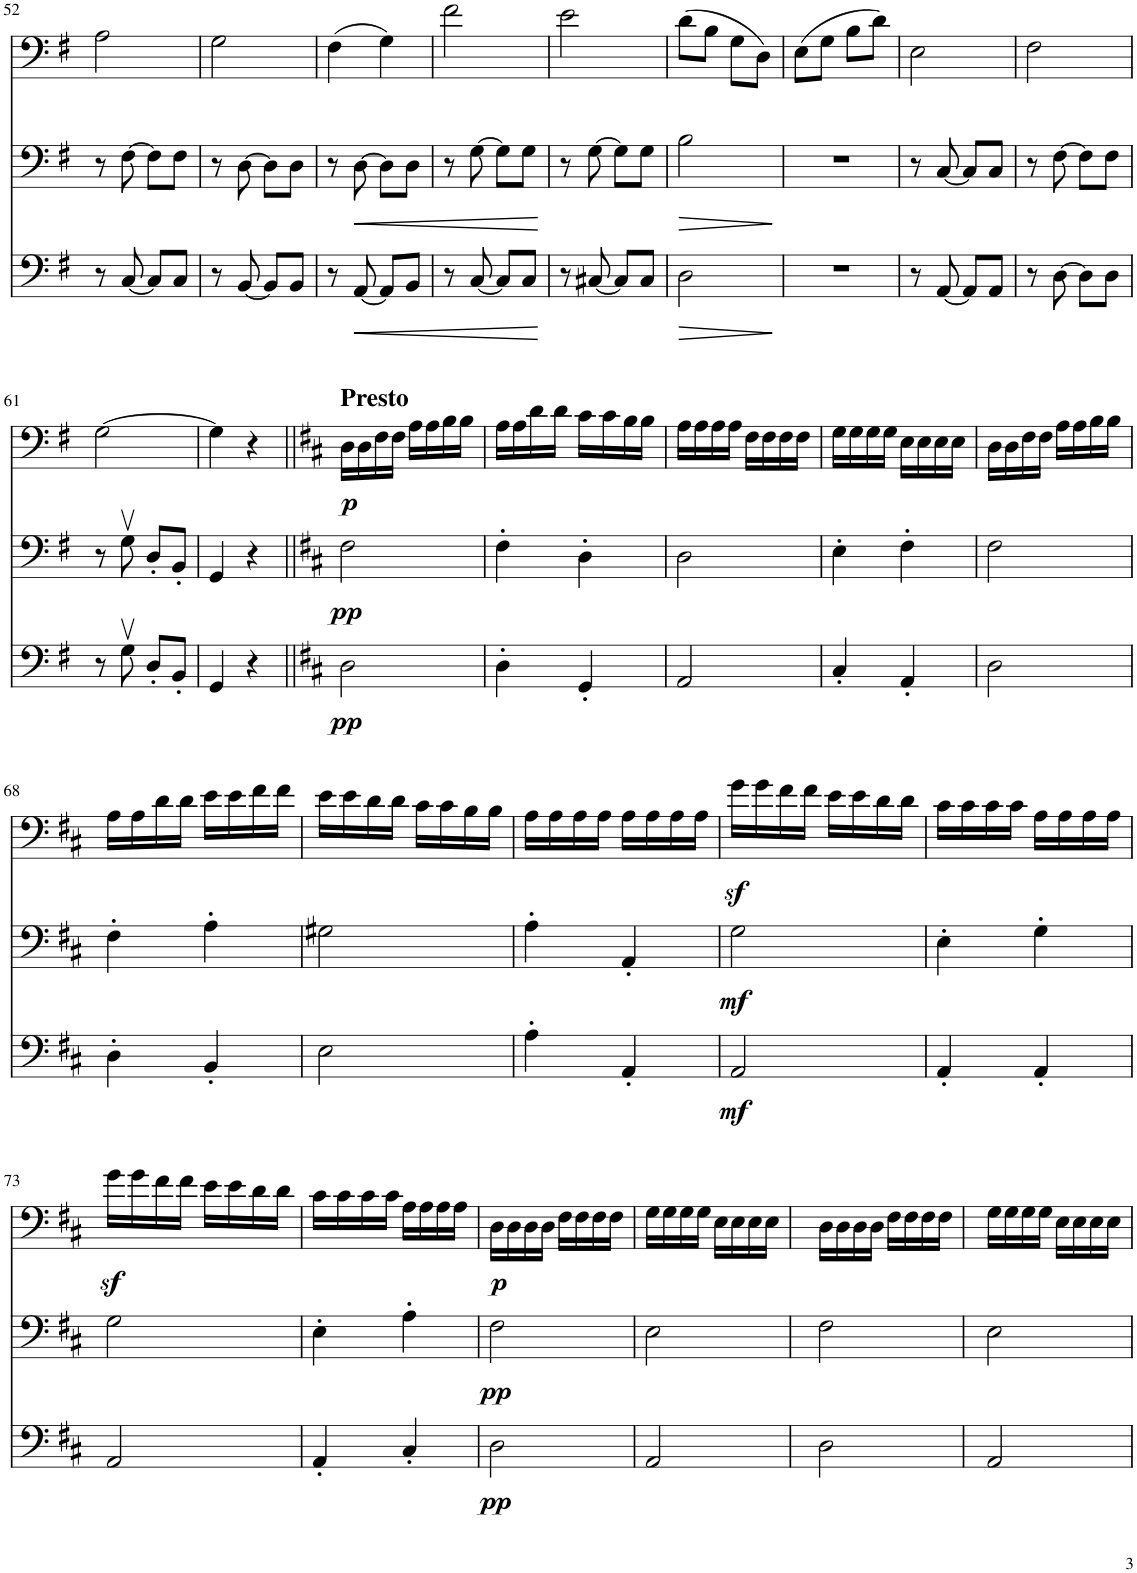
**kern	**kern	**kern	**dynam	**kern	**dynam	**kern	**dynam
*part4	*part4	*part3	*part3	*part2	*part2	*part1	*part1
*staff5	*staff4	*staff3	*staff3	*staff2	*staff2	*staff1	*staff1
*I"Piano	*	*I"Cello 3	*	*I"Cello 2	*	*I"Cello 1	*
*I'Pno	*	*	*	*	*	*	*
!!LO:PB:g=z
*clefF4	*clefG2	*clefF4	*	*clefF4	*	*clefF4	*
*k[f#]	*k[f#]	*k[f#]	*	*k[f#]	*	*k[f#]	*
*M2/4	*M2/4	*M2/4	*	*M2/4	*	*M2/4	*
=52	=52	=52	=52	=52	=52	=52	=52
2C	8r	8r	.	8r	.	2A\	.
.	4d 4f# 4a	[8C/	.	[8F#\	.	.	.
.	.	8C/L]	.	8F#\L]	.	.	.
.	8d 8f# 8a	8C/J	.	8F#\J	.	.	.
=53	=53	=53	=53	=53	=53	=53	=53
2BB	8r	8r	.	8r	.	2G\	.
.	4d 4g	[8BB/	.	[8D\	.	.	.
.	.	8BB/L]	.	8D\L]	.	.	.
.	8d 8g	8BB/J	.	8D\J	.	.	.
=54	=54	=54	=54	=54	=54	=54	=54
4AA	8r	8r	.	8r	.	(4F#\	.
!	!	!	!LO:HP:b	!	!LO:HP:b	!	!
.	4d 4f#	[8AA/	<	[8D\	<	.	.
4BB	.	8AA/L]	.	8D\L]	.	4G\)	.
.	8d 8g	8BB/J	.	8D\J	.	.	.
=55	=55	=55	=55	=55	=55	=55	=55
2C	8r	8r	.	8r	.	2f#\	.
.	4e 4g 4cc	[8C/	.	[8G\	.	.	.
.	.	8C/L]	.	8G\L]	.	.	.
.	8e 8g 8cc	8C/J	.	8G\J	.	.	.
.	.	.	[	.	[	.	.
=56	=56	=56	=56	=56	=56	=56	=56
2C#X	8r	8r	.	8r	.	2e\	.
.	4e 4g#X 4a	[8C#X/	.	[8G\	.	.	.
.	.	8C#/L]	.	8G\L]	.	.	.
.	8e 8g# 8a	8C#/J	.	8G\J	.	.	.
=57	=57	=57	=57	=57	=57	=57	=57
!	!	!	!LO:HP:b	!	!LO:HP:b	!	!
2D	[2g [2b [2dd	2D\	>	2B\	>	(8d\L	.
.	.	.	.	.	.	8B\J	.
.	.	.	.	.	.	8G\L	.
.	.	.	.	.	.	8D\J)	.
.	.	.	]	.	]	.	.
=58	=58	=58	=58	=58	=58	=58	=58
2D	2g] 2b] 2dd]	2r	.	2r	.	(8E\L	.
.	.	.	.	.	.	8G\J	.
.	.	.	.	.	.	8B\L	.
.	.	.	.	.	.	8d\J)	.
=59	=59	=59	=59	=59	=59	=59	=59
2AA	8r	8r	.	8r	.	2E\	.
.	4A 4c 4e	[8AA/	.	[8C/	.	.	.
.	.	8AA/L]	.	8C/L]	.	.	.
.	8A 8c 8e	8AA/J	.	8C/J	.	.	.
=60	=60	=60	=60	=60	=60	=60	=60
2DD	8r	8r	.	8r	.	2F#\	.
.	4c 4d 4f#	[8D\	.	[8F#\	.	.	.
.	.	8D\L]	.	8F#\L]	.	.	.
.	8c 8d 8f#	8D\J	.	8F#\J	.	.	.
!!LO:LB:g=z
=61	=61	=61	=61	=61	=61	=61	=61
2GG	8r	8r	.	8r	.	[2G\	.
.	8B 8d 8g	8Gv\	.	8Gv\	.	.	.
.	8d/ 8g/ 8b/L	8D'/L	.	8D'/L	.	.	.
.	8g/ 8b/ 8dd/J	8BB'/J	.	8BB'/J	.	.	.
=62	=62	=62	=62	=62	=62	=62	=62
4GG	4b 4dd 4gg	4GG/	.	4GG/	.	4G\]	.
4r	4r	4r	.	4r	.	4r	.
=63||	=63||	=63||	=63||	=63||	=63||	=63||	=63||
*k[f#c#]	*k[f#c#]	*k[f#c#]	*	*k[f#c#]	*	*k[f#c#]	*
!	!	!	!	!	!	!LO:TX:a:B:t=Presto	!
!	!	!	!LO:DY:b	!	!LO:DY:b	!	!LO:DY:b
2D	2f# 2a	2D\	pp	2F#\	pp	16D\LL	p
.	.	.	.	.	.	16D\	.
.	.	.	.	.	.	16F#\	.
.	.	.	.	.	.	16F#\JJ	.
.	.	.	.	.	.	16A\LL	.
.	.	.	.	.	.	16A\	.
.	.	.	.	.	.	16B\	.
.	.	.	.	.	.	16B\JJ	.
=64	=64	=64	=64	=64	=64	=64	=64
4D	4f# 4a	4D'\	.	4F#'\	.	16A\LL	.
.	.	.	.	.	.	16A\	.
.	.	.	.	.	.	16d\	.
.	.	.	.	.	.	16d\JJ	.
4GG	4g 4b	4GG'/	.	4D'\	.	16c#\LL	.
.	.	.	.	.	.	16c#\	.
.	.	.	.	.	.	16B\	.
.	.	.	.	.	.	16B\JJ	.
=65	=65	=65	=65	=65	=65	=65	=65
2AA	2d 2f#	2AA/	.	2D\	.	16A\LL	.
.	.	.	.	.	.	16A\	.
.	.	.	.	.	.	16A\	.
.	.	.	.	.	.	16A\JJ	.
.	.	.	.	.	.	16F#\LL	.
.	.	.	.	.	.	16F#\	.
.	.	.	.	.	.	16F#\	.
.	.	.	.	.	.	16F#\JJ	.
=66	=66	=66	=66	=66	=66	=66	=66
4C#	2g 2a	4C#'/	.	4E'\	.	16G\LL	.
.	.	.	.	.	.	16G\	.
.	.	.	.	.	.	16G\	.
.	.	.	.	.	.	16G\JJ	.
4AA'	.	4AA'/	.	4F#'\	.	16E\LL	.
.	.	.	.	.	.	16E\	.
.	.	.	.	.	.	16E\	.
.	.	.	.	.	.	16E\JJ	.
=67	=67	=67	=67	=67	=67	=67	=67
2D 2F#	(4.f#	2D\	.	2F#\	.	16D\LL	.
.	.	.	.	.	.	16D\	.
.	.	.	.	.	.	16F#\	.
.	.	.	.	.	.	16F#\JJ	.
.	.	.	.	.	.	16A\LL	.
.	.	.	.	.	.	16A\	.
.	8a)	.	.	.	.	16B\	.
.	.	.	.	.	.	16B\JJ	.
!!LO:LB:g=z
=68	=68	=68	=68	=68	=68	=68	=68
4D 4F#	(4dd	4D'\	.	4F#'\	.	16A\LL	.
.	.	.	.	.	.	16A\	.
.	.	.	.	.	.	16d\	.
.	.	.	.	.	.	16d\JJ	.
4BB 4D	4ff#)	4BB'/	.	4A'\	.	16e\LL	.
.	.	.	.	.	.	16e\	.
.	.	.	.	.	.	16f#\	.
.	.	.	.	.	.	16f#\JJ	.
=69	=69	=69	=69	=69	=69	=69	=69
2E 2G#X	(4ee	2E\	.	2G#X\	.	16e\LL	.
.	.	.	.	.	.	16e\	.
.	.	.	.	.	.	16d\	.
.	.	.	.	.	.	16d\JJ	.
.	8cc#\L	.	.	.	.	16c#\LL	.
.	.	.	.	.	.	16c#\	.
.	8b\J)	.	.	.	.	16B\	.
.	.	.	.	.	.	16B\JJ	.
=70	=70	=70	=70	=70	=70	=70	=70
4A 4c#	4a	4A'\	.	4A'\	.	16A\LL	.
.	.	.	.	.	.	16A\	.
.	.	.	.	.	.	16A\	.
.	.	.	.	.	.	16A\JJ	.
4AA	4r	4AA'/	.	4AA'/	.	16A\LL	.
.	.	.	.	.	.	16A\	.
.	.	.	.	.	.	16A\	.
.	.	.	.	.	.	16A\JJ	.
=71	=71	=71	=71	=71	=71	=71	=71
!	!	!	!LO:DY:b	!	!LO:DY:b	!	!
2AA	2e 2g	2AA/	mf	2G\	mf	16gz<\LL	.
.	.	.	.	.	.	16g\	.
.	.	.	.	.	.	16f#\	.
.	.	.	.	.	.	16f#\JJ	.
.	.	.	.	.	.	16e\LL	.
.	.	.	.	.	.	16e\	.
.	.	.	.	.	.	16d\	.
.	.	.	.	.	.	16d\JJ	.
=72	=72	=72	=72	=72	=72	=72	=72
4AA	4c# 4e	4AA'/	.	4E'\	.	16c#\LL	.
.	.	.	.	.	.	16c#\	.
.	.	.	.	.	.	16c#\	.
.	.	.	.	.	.	16c#\JJ	.
4AA	4c# 4e 4g	4AA'/	.	4G'\	.	16A\LL	.
.	.	.	.	.	.	16A\	.
.	.	.	.	.	.	16A\	.
.	.	.	.	.	.	16A\JJ	.
!!LO:LB:g=z
=73	=73	=73	=73	=73	=73	=73	=73
2A	2e 2g	2AA/	.	2G\	.	16gz<\LL	.
.	.	.	.	.	.	16g\	.
.	.	.	.	.	.	16f#\	.
.	.	.	.	.	.	16f#\JJ	.
.	.	.	.	.	.	16e\LL	.
.	.	.	.	.	.	16e\	.
.	.	.	.	.	.	16d\	.
.	.	.	.	.	.	16d\JJ	.
=74	=74	=74	=74	=74	=74	=74	=74
4AA	4e 4g	4AA'/	.	4E'\	.	16c#\LL	.
.	.	.	.	.	.	16c#\	.
.	.	.	.	.	.	16c#\	.
.	.	.	.	.	.	16c#\JJ	.
4C#	4e 4g 4a	4C#'/	.	4A'\	.	16A\LL	.
.	.	.	.	.	.	16A\	.
.	.	.	.	.	.	16A\	.
.	.	.	.	.	.	16A\JJ	.
=75	=75	=75	=75	=75	=75	=75	=75
!	!	!	!LO:DY:b	!	!LO:DY:b	!	!LO:DY:b
2D	2A 2d 2f#	2D\	pp	2F#\	pp	16D\LL	p
.	.	.	.	.	.	16D\	.
.	.	.	.	.	.	16D\	.
.	.	.	.	.	.	16D\JJ	.
.	.	.	.	.	.	16F#\LL	.
.	.	.	.	.	.	16F#\	.
.	.	.	.	.	.	16F#\	.
.	.	.	.	.	.	16F#\JJ	.
=76	=76	=76	=76	=76	=76	=76	=76
2AA	(4e 4g	2AA/	.	2E\	.	16G\LL	.
.	.	.	.	.	.	16G\	.
.	.	.	.	.	.	16G\	.
.	.	.	.	.	.	16G\JJ	.
.	4c# 4e)	.	.	.	.	16E\LL	.
.	.	.	.	.	.	16E\	.
.	.	.	.	.	.	16E\	.
.	.	.	.	.	.	16E\JJ	.
=77	=77	=77	=77	=77	=77	=77	=77
2D	2d 2f#	2D\	.	2F#\	.	16D\LL	.
.	.	.	.	.	.	16D\	.
.	.	.	.	.	.	16D\	.
.	.	.	.	.	.	16D\JJ	.
.	.	.	.	.	.	16F#\LL	.
.	.	.	.	.	.	16F#\	.
.	.	.	.	.	.	16F#\	.
.	.	.	.	.	.	16F#\JJ	.
=78	=78	=78	=78	=78	=78	=78	=78
2AA	(4e 4g	2AA/	.	2E\	.	16G\LL	.
.	.	.	.	.	.	16G\	.
.	.	.	.	.	.	16G\	.
.	.	.	.	.	.	16G\JJ	.
.	4c# 4e)	.	.	.	.	16E\LL	.
.	.	.	.	.	.	16E\	.
.	.	.	.	.	.	16E\	.
.	.	.	.	.	.	16E\JJ	.
=	=	=	=	=	=	=	=
*-	*-	*-	*-	*-	*-	*-	*-
